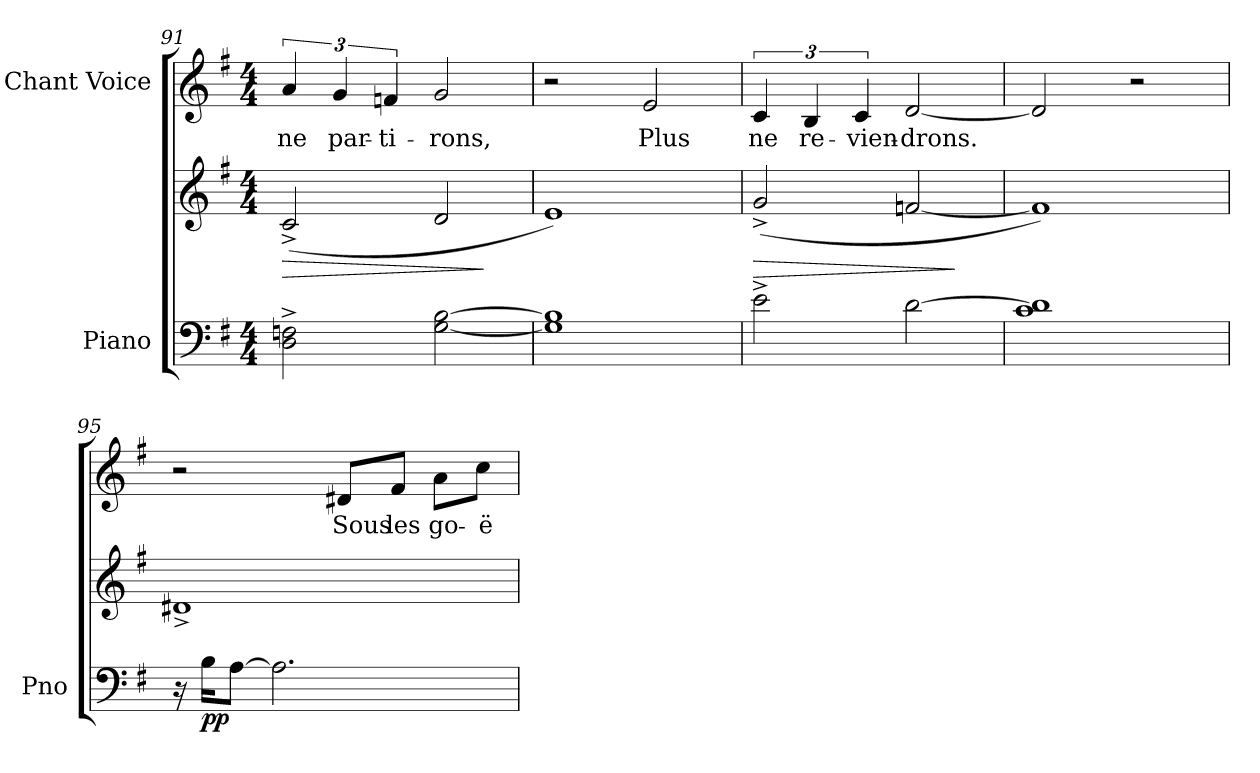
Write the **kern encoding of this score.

**kern	**kern	**dynam	**kern	**text
*part2	*part2	*part2	*part1	*part1
*staff3	*staff2	*staff2/3	*staff1	*staff1
*I"Piano	*	*	*I"Chant Voice	*
*I'Pno	*	*	*	*
*clefF4	*clefG2	*	*clefG2	*
*k[f#]	*k[f#]	*	*k[f#]	*
*M4/4	*M4/4	*	*M4/4	*
=91	=91	=91	=91	=91
!	!	!LO:HP:b	!	!LO:LY:b
2D\^ 2Fn\^	(<2c^/	>	6a/	ne
!	!	!	!	!LO:LY:b
.	.	.	6g/	par-
!	!	!	!	!LO:LY:b
.	.	.	6fn/	-ti-
!	!	!	!	!LO:LY:b
[2G\ [2B\	2d/	.	2g/	-rons,
.	.	]	.	.
=92	=92	=92	=92	=92
1G] 1B]	1e)	.	2r	.
!	!	!	!	!LO:LY:b
.	.	.	2e/	Plus
=93	=93	=93	=93	=93
!	!	!LO:HP:b	!	!LO:LY:b
2e^\	(<2g^/	>	6c/	ne
!	!	!	!	!LO:LY:b
.	.	.	6B/	re-
!	!	!	!	!LO:LY:b
.	.	.	6c/	-vien-
!	!	!	!	!LO:LY:b
[2d\	[2fn/	.	[2d/	-drons.
.	.	]	.	.
=94	=94	=94	=94	=94
1c 1d]	1f])	.	2d/]	.
.	.	.	2r	.
!!LO:LB:g=z
=95	=95	=95	=95	=95
16r	1d#X^	.	2r	.
!	!	!LO:DY:b=2	!	!
16B\KL	.	pp	.	.
[8A\J	.	.	.	.
2.A\]	.	.	.	.
!	!	!	!	!LO:LY:b
.	.	.	8d#X/L	Sous
!	!	!	!	!LO:LY:b
.	.	.	8f#/J	les
!	!	!	!	!LO:LY:b
.	.	.	8a\L	go-
!	!	!	!	!LO:LY:b
.	.	.	8cc\J	-ë-
=	=	=	=	=
*-	*-	*-	*-	*-
